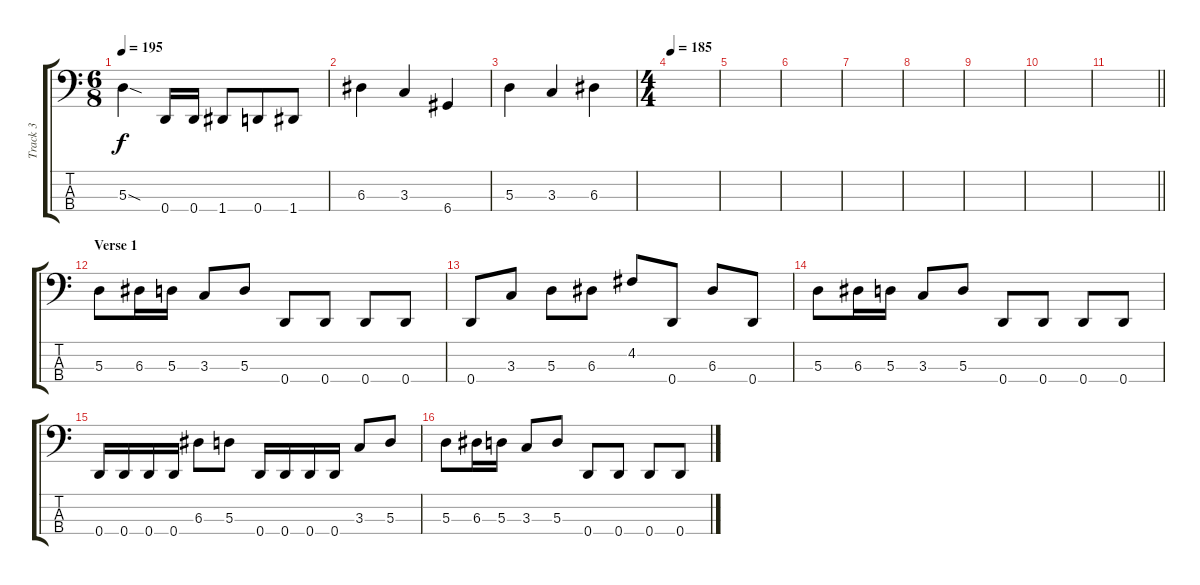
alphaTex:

\track ("Track 3" "Track 3") {instrument electricbassfinger}
\staff {score tabs}
\tuning (G2 D2 A1 D1) {hide}
\ts (6 8)
\tempo 195
\clef f4
\ks c
5.3{sod}.4{dy f} 0.4.16 0.4.16 1.4.8 0.4.8 1.4.8 |
6.3.4 3.3.4 6.4.4 |
5.3.4 3.3.4 6.3.4 |
\ts (4 4)
\tempo 185
|
|
|
|
|
|
|
\barLineRight lightlight
|
\section ("" "Verse 1")
5.3.8 6.3.16 5.3.16 3.3.8 5.3.8 0.4.8 0.4.8 0.4.8 0.4.8 |
0.4.8 3.3.8 5.3.8 6.3.8 4.2.8 0.4.8 6.3.8 0.4.8 |
5.3.8 6.3.16 5.3.16 3.3.8 5.3.8 0.4.8 0.4.8 0.4.8 0.4.8 |
0.4.16 0.4.16 0.4.16 0.4.16 6.3.8 5.3.8 0.4.16 0.4.16 0.4.16 0.4.16 3.3.8 5.3.8 |
5.3.8 6.3.16 5.3.16 3.3.8 5.3.8 0.4.8 0.4.8 0.4.8 0.4.8
